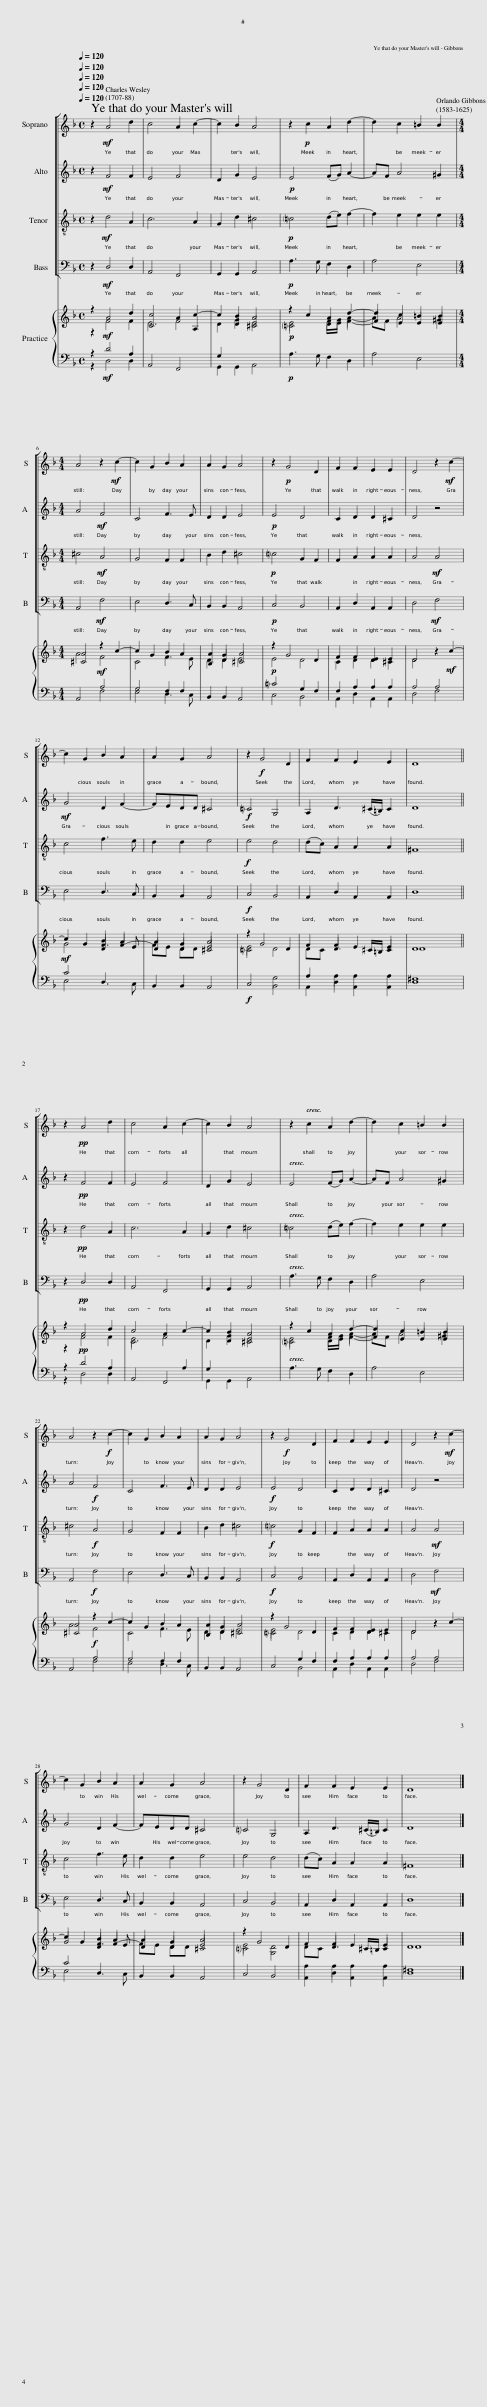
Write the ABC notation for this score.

X:1
%%score [ 1 2 3 4 ] { ( 5 6 9 ) | ( 7 8 ) }
L:1/8
Q:1/4=120
M:4/4
I:linebreak $
K:F
V:1 treble
V:2 treble
V:3 treble-8
V:4 bass
V:5 treble
V:6 treble
V:9 treble
V:7 bass
V:8 bass
V:1
 z2!mf! A4 d2 | c4 A2 c2- | c2 B2 A4 | z2!p! c2 A2 d2- | d2 c2 =B2 B2 |$ %5
[M:4/4] A4 z2!mf! c2- | c2 G2 B2 A2 | A2 G2 A4 | z2!p! G4 D2 | F2 F2 E2 E2 | %10
 D4 z2!mf! c2- |$ c2 G2 B2 A2 | A2 G2 A4 | z2!f! G4 D2 | F2 F2 E2 E2 | %15
 D8 ||$ z2!pp! A4 d2 | c4 A2 c2- | c2 B2 A4 | z2 c2 A2 d2- | %20
 d2 c2 =B2 B2 |$ A4 z2!f! c2- | c2 G2 B2 A2 | A2 G2 A4 | z2!f! G4 D2 | %25
 F2 F2 E2 E2 | D4 z2!mf! c2- |$ c2 G2 B2 A2 | A2 G2 A4 | z2 G4 D2 | %30
 F2 F2 E2 E2 | D8 |] %32
V:2
 z2!mf! F4 F2 | E4 F4 | D2 G2 E4 |!p! E4 (FG) A2- | AF A4 ^G2 |$ %5
[M:4/4] A4!mf! F4 | C4 F3 E | D2 D2 E4 |!p! E4 D4 | C2 D2 D2 ^C2 | %10
 D4 z4 |$!mf! G4 D2 F2- | FEDD ^C4 |!f! !courtesy!=C4 G,4 | A,2 D3 (^C/=B,/) C2 | %15
 D8 ||$ z2!pp! F4 F2 | E4 F4 | D2 G2 E4 | E4 (FG) A2- | %20
 AF A4 ^G2 |$ A4!f! F4 | C4 F3 E | D2 D2 E4 |!f! E4 D4 | %25
 C2 D2 D2 ^C2 | D4 z4 |$ G4 D2 F2- | FEDD ^C4 | !courtesy!=C4 G,4 | %30
 A,2 D3 (^C/=B,/) C2 | D8 |] %32
V:3
 z2!mf! d4 A2 | c6 A2 | G2 d2 ^c4 |!p! !courtesy!=c4 (de) f2- | f2 e2 e2 e2 |$ %5
[M:4/4] ^c4!mf! A4 | G4 F2 F2 | B2 d2 ^c4 |!p! !courtesy!=c4 G2 F2 | F2 A2 A2 A2 | %10
 A4!mf! A4 |$ c4 f3 e | d2 d2 e4 |!f! e4 d4 | (dc) A2 A2 A2 | %15
 ^F8 ||$ z2!pp! d4 A2 | c6 A2 | G2 d2 ^c4 | !courtesy!=c4 (de) f2- | %20
 f2 e2 e2 e2 |$ ^c4!f! A4 | G4 F2 F2 | B2 d2 ^c4 |!f! !courtesy!=c4 G2 F2 | %25
 F2 A2 A2 A2 | A4!mf! A4 |$ c4 f3 e | d2 d2 e4 | e4 d4 | %30
 (dc) A2 A2 A2 | ^F8 |] %32
V:4
 z2!mf! D,4 D,2 | A,,4 F,,4 | G,,2 G,,2 A,,4 |!p! A,3 G, F,2 D,2 | A,4 E,4 |$ %5
[M:4/4] A,,4!mf! F,4 | E,4 D,3 C, | B,,2 B,,2 A,,4 |!p! C,4 B,,4 | A,,2 D,2 A,,2 A,,2 | %10
 D,4!mf! F,4 |$ E,4 D,3 C, | B,,2 B,,2 A,,4 |!f! C,4 B,,4 | A,,2 D,2 A,,2 A,,2 | %15
 D,8 ||$ z2!pp! D,4 D,2 | A,,4 F,,4 | G,,2 G,,2 A,,4 | A,3 G, F,2 D,2 | %20
 A,4 E,4 |$ A,,4!f! F,4 | E,4 D,3 C, | B,,2 B,,2 A,,4 |!f! C,4 B,,4 | %25
 A,,2 D,2 A,,2 A,,2 | D,4!mf! F,4 |$ E,4 D,3 C, | B,,2 B,,2 A,,4 | C,4 B,,4 | %30
 A,,2 D,2 A,,2 A,,2 | D,8 |] %32
V:5
 z2!mf! A4 d2 | c4 A2 c2- | c2 B2 A4 |!p! z2 c2 A2 d2- | d2 c2 =B2 B2 |$ %5
[M:4/4] A4!mf! z2 c2- | c2 G2 B2 A2 | A2 G2 A4 |!p! z2 G4 D2 | F2 F2 [DE]2 E2 | %10
 D4 z2!mf! c2- |$!mf! c2 G2 B2 A2 | A2 G2 A4 | z2 G4 D2 | F2 F2 E2 E2 | %15
 D8 ||$ z2!pp! A4 d2 | c4 A2 c2- | c2 B2 A4 | z2 c2 A2 d2- | %20
 d2 c2 =B2 B2 |$ A4!f! z2 c2- | c2 G2 B2 A2 | A2 G2 A4 | z2 G4 D2 | %25
 F2 F2 [DE]2 E2 | D4 z2 c2- |$ c2 G2 B2 A2 | A2 G2 A4 | z2 G4 D2 | %30
 F2 F2 E2 E2 | D8 |] %32
V:6
 z2 F4 F2 | E4 F4 | D2 G2 E4 | E4 FG A2- | AF A4 ^G2 |$ %5
[M:4/4] A4 F4 | C4 F3 E | D2 D2 E4 | E4 D4 | C2 D2 D2 ^C2 | %10
 D4 x4 |$ G4 D2 F2- | FE DD ^C4 | !courtesy!=C4[I:staff +1] G,4 |[I:staff -1] DC[I:staff +1] A,2 A,2 A,2 | %15
[I:staff -1] D8 ||$ z2 F4 F2 | E4 F4 | D2 G2 E4 | E4 FG A2- | %20
 AF A4 ^G2 |$ A4 F4 | C4 F3 E | D2 D2 E4 | E4 D4 | %25
 C2 D2 D2 ^C2 | D4 x4 |$ G4 D2 F2- | FE DD ^C4 | !courtesy!=C4 G,4 | %30
 DC[I:staff +1] A,2 A,2 A,2 |[I:staff -1] D8 |] %32
V:7
 z2!mf! D4 A,2 | A,,4 F,,4 | G,2[I:staff -1] D2 ^C4 |!p![I:staff +1] A,3 G, F,2 D,2 | A,4 E,4 |$ %5
[M:4/4] A,,4 F,4 | G,4 F,2 F,2 | B,,2 B,,2 A,,4 | !courtesy!=C4 G,2 F,2 | F,2 A,2 A,2 A,2 | %10
 A,4 A,4 |$ C4[I:staff -1] F3 E |[I:staff +1] B,,2 B,,2 A,,4 |!f! C,4 B,,4 | A,2[I:staff -1] D3 ^C/=B,/ C2 | %15
[I:staff +1] ^F,8 ||$ z2 D4 A,2 | A,,4 F,,4 | G,2[I:staff -1] D2 ^C4 |[I:staff +1] A,3 G, F,2 D,2 | %20
 A,4 E,4 |$ A,,4 F,4 | G,4 F,2 F,2 | B,,2 B,,2 A,,4 | C,4 B,,4 | %25
 F,2 A,2 A,2 A,2 | A,4 A,4 |$ C4[I:staff -1] F3 E |[I:staff +1] B,,2 B,,2 A,,4 | C,4 B,,4 | %30
 A,2[I:staff -1] D3 ^C/=B,/ C2 |[I:staff +1] ^F,8 |] %32
V:8
 z2 D,4 D,2 | x8 | G,,2 G,,2 A,,4 | x8 | x8 |$ %5
[M:4/4] x8 | E,4 D,3 C, | x8 | C,4 B,,4 | A,,2 D,2 A,,2 A,,2 | %10
 D,4 F,4 |$ E,4 D,3 C, | x8 | x8 | A,,2 D,2 A,,2 A,,2 | %15
 D,8 ||$ z2 D,4 D,2 | x8 | G,,2 G,,2 A,,4 | x8 | %20
 x8 |$ x8 | E,4 D,3 C, | x8 | x8 | %25
 A,,2 D,2 A,,2 A,,2 | D,4 F,4 |$ E,4 D,3 C, | x8 | x8 | %30
 A,,2 D,2 A,,2 A,,2 | D,8 |] %32
V:9
 x8 | C6 A,2 | x8 | !courtesy!=C4 DE F2- | F2 E2 E2 E2 |$ %5
[M:4/4] ^C4[I:staff +1] A,4 | x8 |[I:staff -1] B,2 D2 ^C4 | x8 | x8 | %10
 x8 |$ x8 | D2 D2 E4 | E4 D4 | x8 | %15
 x8 ||$ x8 | C6[I:staff +1] A,2 | x8 |[I:staff -1] !courtesy!=C4 DE F2- | %20
 F2 E2 E2 E2 |$ ^C4[I:staff +1] A,4 | x8 |[I:staff -1] B,2 D2 ^C4 | !courtesy!=C4[I:staff +1] G,2 F,2 | %25
 x8 | x8 |$ x8 |[I:staff -1] D2 D2 E4 | E4 D4 | %30
 x8 | x8 |] %32
